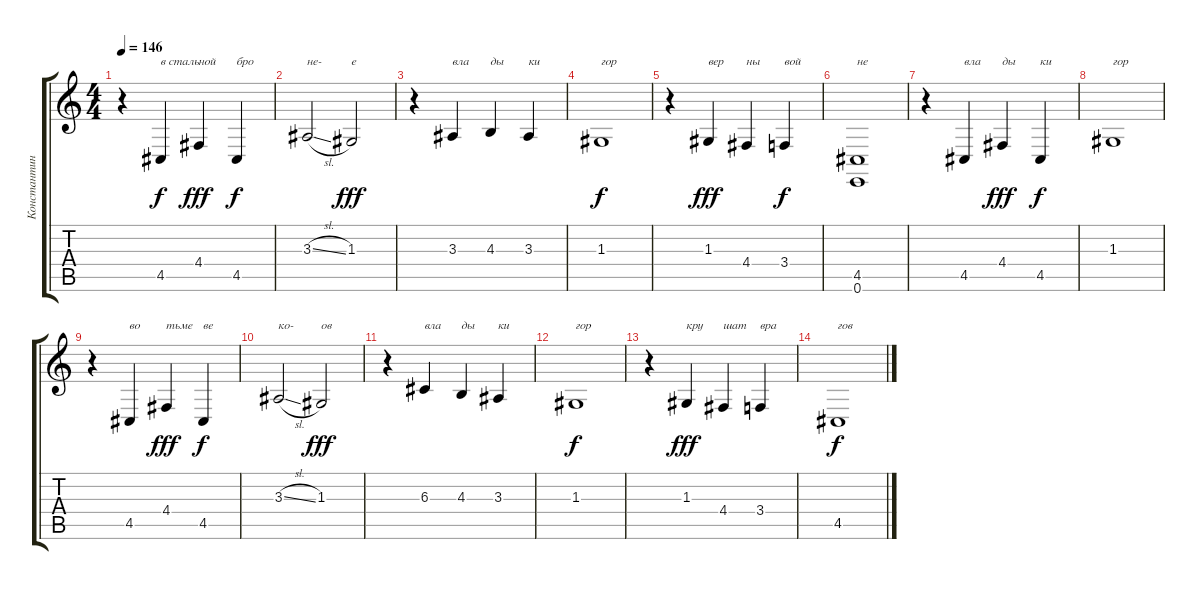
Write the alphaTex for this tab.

\track ("Константин Румянцев" "Константин") {instrument applause}
\staff {score tabs}
\tuning (E4 B3 G3 D3 A2 E2) {hide}
\ts (4 4)
\tempo 146
\clef g2
\ks c
r.4{dy f} 4.5.4{txt "в сталь"} 4.4.4{txt "ной" dy fff} 4.5.4{txt "бро" dy f} |
3.3{sl}.2{txt "не-"} 1.3.2{txt "е" dy fff} |
r.4 3.3.4{txt "вла"} 4.3.4{txt "ды"} 3.3.4{txt "ки"} |
1.3.1{txt "гор" dy f} |
r.4 1.3.4{txt "вер" dy fff} 4.4.4{txt "ны"} 3.4.4{txt "вой" dy f} |
(4.5 0.6).1{txt "не"} |
r.4 4.5.4{txt "вла"} 4.4.4{txt "ды" dy fff} 4.5.4{txt "ки" dy f} |
1.3.1{txt "гор"} |
r.4 4.5.4{txt "во"} 4.4.4{txt "тьме" dy fff} 4.5.4{txt "ве" dy f} |
3.3{sl}.2{txt "ко-"} 1.3.2{txt "ов" dy fff} |
r.4 6.3.4{txt "вла"} 4.3.4{txt "ды"} 3.3.4{txt "ки"} |
1.3.1{txt "гор" dy f} |
r.4 1.3.4{txt "кру" dy fff} 4.4.4{txt "шат"} 3.4.4{txt "вра"} |
4.5.1{txt "гов" dy f}
